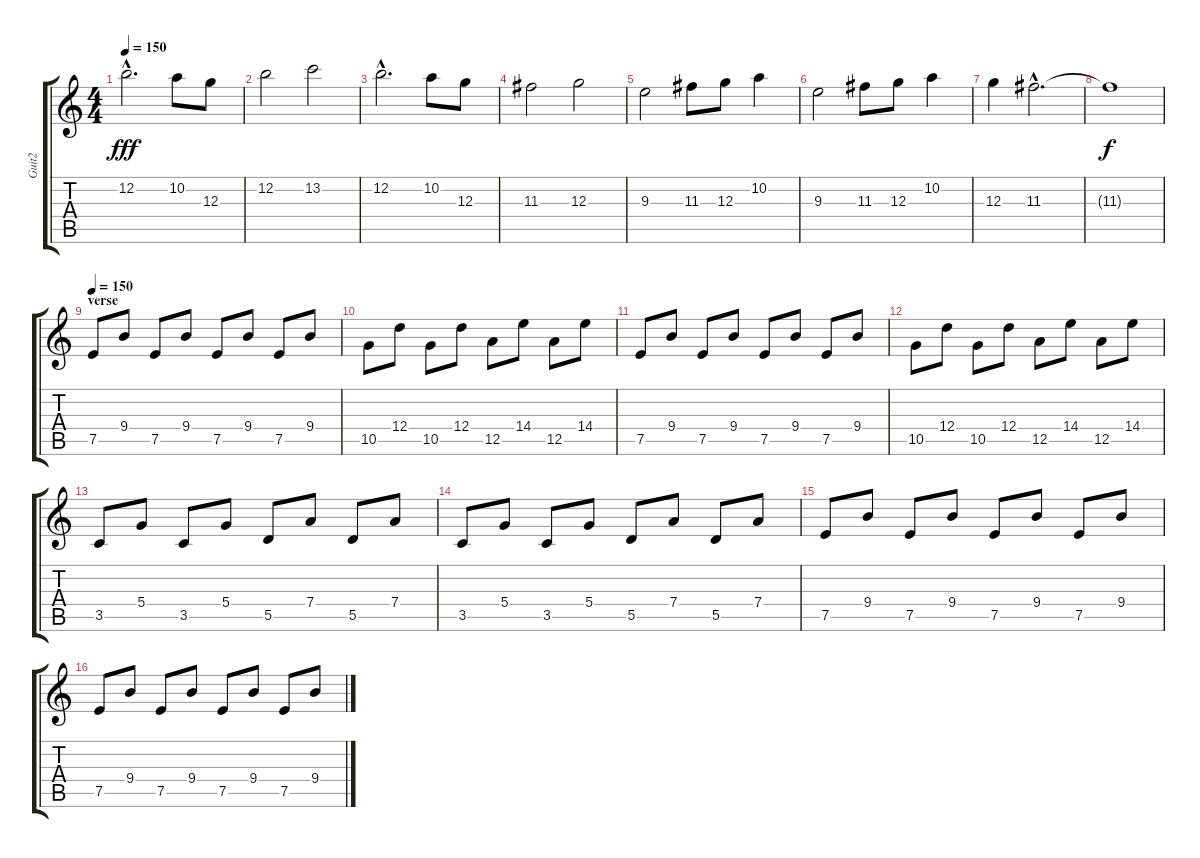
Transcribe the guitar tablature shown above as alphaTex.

\track ("Guit2" "Guit2") {instrument electricguitarclean}
\staff {score tabs}
\tuning (E4 B3 G3 D3 A2 E2) {hide}
\ts (4 4)
\tempo 150
\clef g2
\ks c
12.2{hac}.2{d dy fff volume 11 instrument electricguitarclean} 10.2.8 12.3.8 |
12.2.2 13.2.2 |
12.2{hac}.2{d} 10.2.8 12.3.8 |
11.3.2 12.3.2 |
9.3.2 11.3.8 12.3.8 10.2.4 |
9.3.2 11.3.8 12.3.8 10.2.4 |
12.3.4 11.3{hac}.2{d} |
11.3{t}.1{dy f} |
\section ("" "verse")
\tempo 150
7.5.8{instrument acousticguitarnylon} 9.4.8 7.5.8 9.4.8 7.5.8 9.4.8 7.5.8 9.4.8 |
10.5.8 12.4.8 10.5.8 12.4.8 12.5.8 14.4.8 12.5.8 14.4.8 |
7.5.8 9.4.8 7.5.8 9.4.8 7.5.8 9.4.8 7.5.8 9.4.8 |
10.5.8 12.4.8 10.5.8 12.4.8 12.5.8 14.4.8 12.5.8 14.4.8 |
3.5.8 5.4.8 3.5.8 5.4.8 5.5.8 7.4.8 5.5.8 7.4.8 |
3.5.8 5.4.8 3.5.8 5.4.8 5.5.8 7.4.8 5.5.8 7.4.8 |
7.5.8 9.4.8 7.5.8 9.4.8 7.5.8 9.4.8 7.5.8 9.4.8 |
7.5.8 9.4.8 7.5.8 9.4.8 7.5.8 9.4.8 7.5.8 9.4.8
